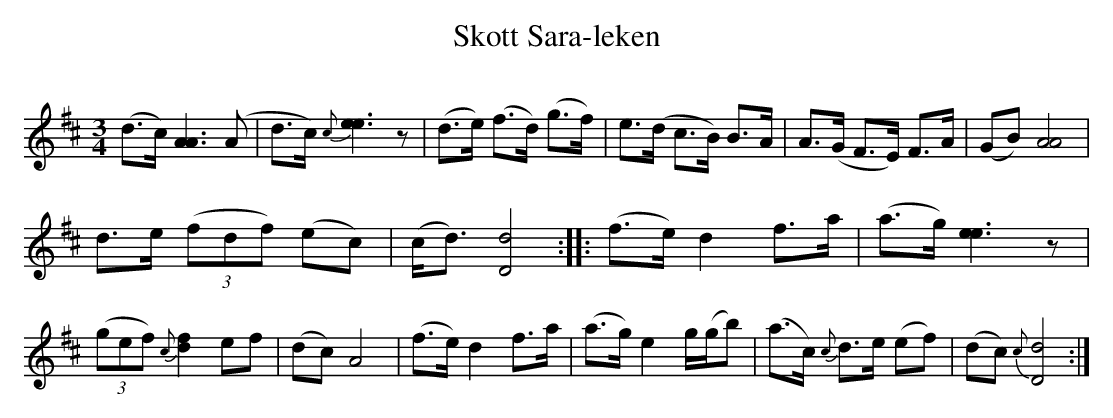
X:1
T:Skott Sara-leken
Q:160
M:3/4
L:1/8
K:D
(d>c) [A3A3] (A | d>c) {c}[e3e3]z |\
(d>e) (f>d) (g>f) | e>(d c>B) B>A |\
A>(G F>E) F>A | (GB) [A4A4] |
d>e ((3fdf) (ec) | (c<d) [D4d4] ::\
(f>e) d2 f>a | (a>g) [e3e3]z |
((3gef) {c}[d2f2] ef | (dc) A4 |\
(f>e) d2 f>a | (a>g) e2 g/(g/b) |\
(a>c) {c}d>e (ef) | (dc) {c}[D4d4]:|
